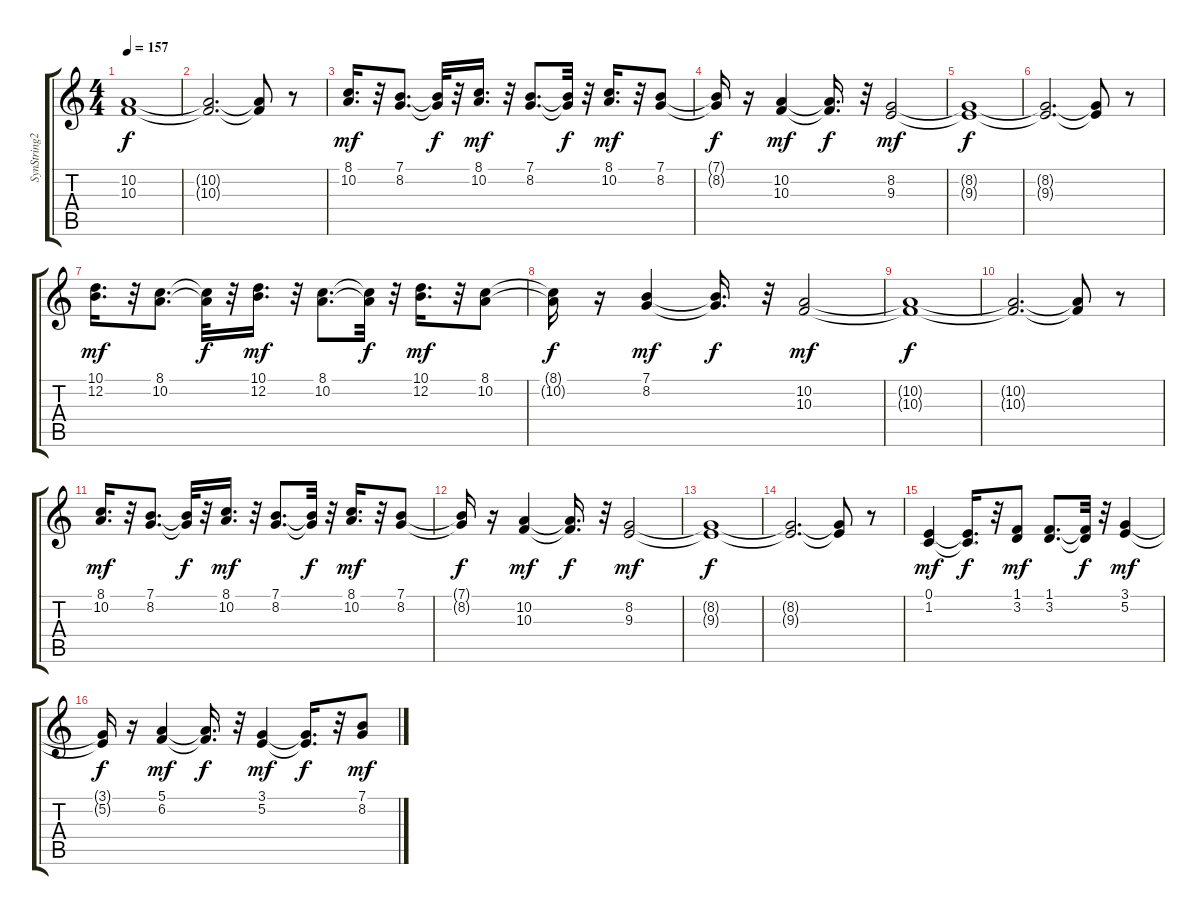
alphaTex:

\track ("SynString2          " "SynString2") {instrument synthstrings2}
\staff {score tabs}
\tuning (E4 B3 G3 D3 A2 E2) {hide}
\ts (4 4)
\tempo 157
\clef g2
\ks c
(10.2{t} 10.3{t}).1{dy f} |
(10.2{t} 10.3{t}).2{d} (10.2{t} 10.3{t}).8 r.8 |
(8.1 10.2).16{d dy mf} r.32 (7.1 8.2).8{d} (7.1{t} 8.2{t}).32{dy f} r.32 (8.1 10.2).16{d dy mf} r.32 (7.1 8.2).8{d} (7.1{t} 8.2{t}).32{dy f} r.32 (8.1 10.2).16{d dy mf} r.32 (7.1 8.2).8 |
(7.1{t} 8.2{t}).16{dy f} r.16 (10.2 10.3).4{dy mf} (10.2{t} 10.3{t}).16{d dy f} r.32 (8.2 9.3).2{dy mf} |
(8.2{t} 9.3{t}).1{dy f} |
(8.2{t} 9.3{t}).2{d} (8.2{t} 9.3{t}).8 r.8 |
(10.1 12.2).16{d dy mf} r.32 (8.1 10.2).8{d} (8.1{t} 10.2{t}).32{dy f} r.32 (10.1 12.2).16{d dy mf} r.32 (8.1 10.2).8{d} (8.1{t} 10.2{t}).32{dy f} r.32 (10.1 12.2).16{d dy mf} r.32 (8.1 10.2).8 |
(8.1{t} 10.2{t}).16{dy f} r.16 (7.1 8.2).4{dy mf} (7.1{t} 8.2{t}).16{d dy f} r.32 (10.2 10.3).2{dy mf} |
(10.2{t} 10.3{t}).1{dy f} |
(10.2{t} 10.3{t}).2{d} (10.2{t} 10.3{t}).8 r.8 |
(8.1 10.2).16{d dy mf} r.32 (7.1 8.2).8{d} (7.1{t} 8.2{t}).32{dy f} r.32 (8.1 10.2).16{d dy mf} r.32 (7.1 8.2).8{d} (7.1{t} 8.2{t}).32{dy f} r.32 (8.1 10.2).16{d dy mf} r.32 (7.1 8.2).8 |
(7.1{t} 8.2{t}).16{dy f} r.16 (10.2 10.3).4{dy mf} (10.2{t} 10.3{t}).16{d dy f} r.32 (8.2 9.3).2{dy mf} |
(8.2{t} 9.3{t}).1{dy f} |
(8.2{t} 9.3{t}).2{d} (8.2{t} 9.3{t}).8 r.8 |
(0.1 1.2).4{dy mf} (0.1{t} 1.2{t}).16{d dy f} r.32 (1.1 3.2).8{dy mf} (1.1 3.2).8{d} (1.1{t} 3.2{t}).32{dy f} r.32 (3.1 5.2).4{dy mf} |
(3.1{t} 5.2{t}).16{dy f} r.16 (5.1 6.2).4{dy mf} (5.1{t} 6.2{t}).16{d dy f} r.32 (3.1 5.2).4{dy mf} (3.1{t} 5.2{t}).16{d dy f} r.32 (7.1 8.2).8{dy mf}
